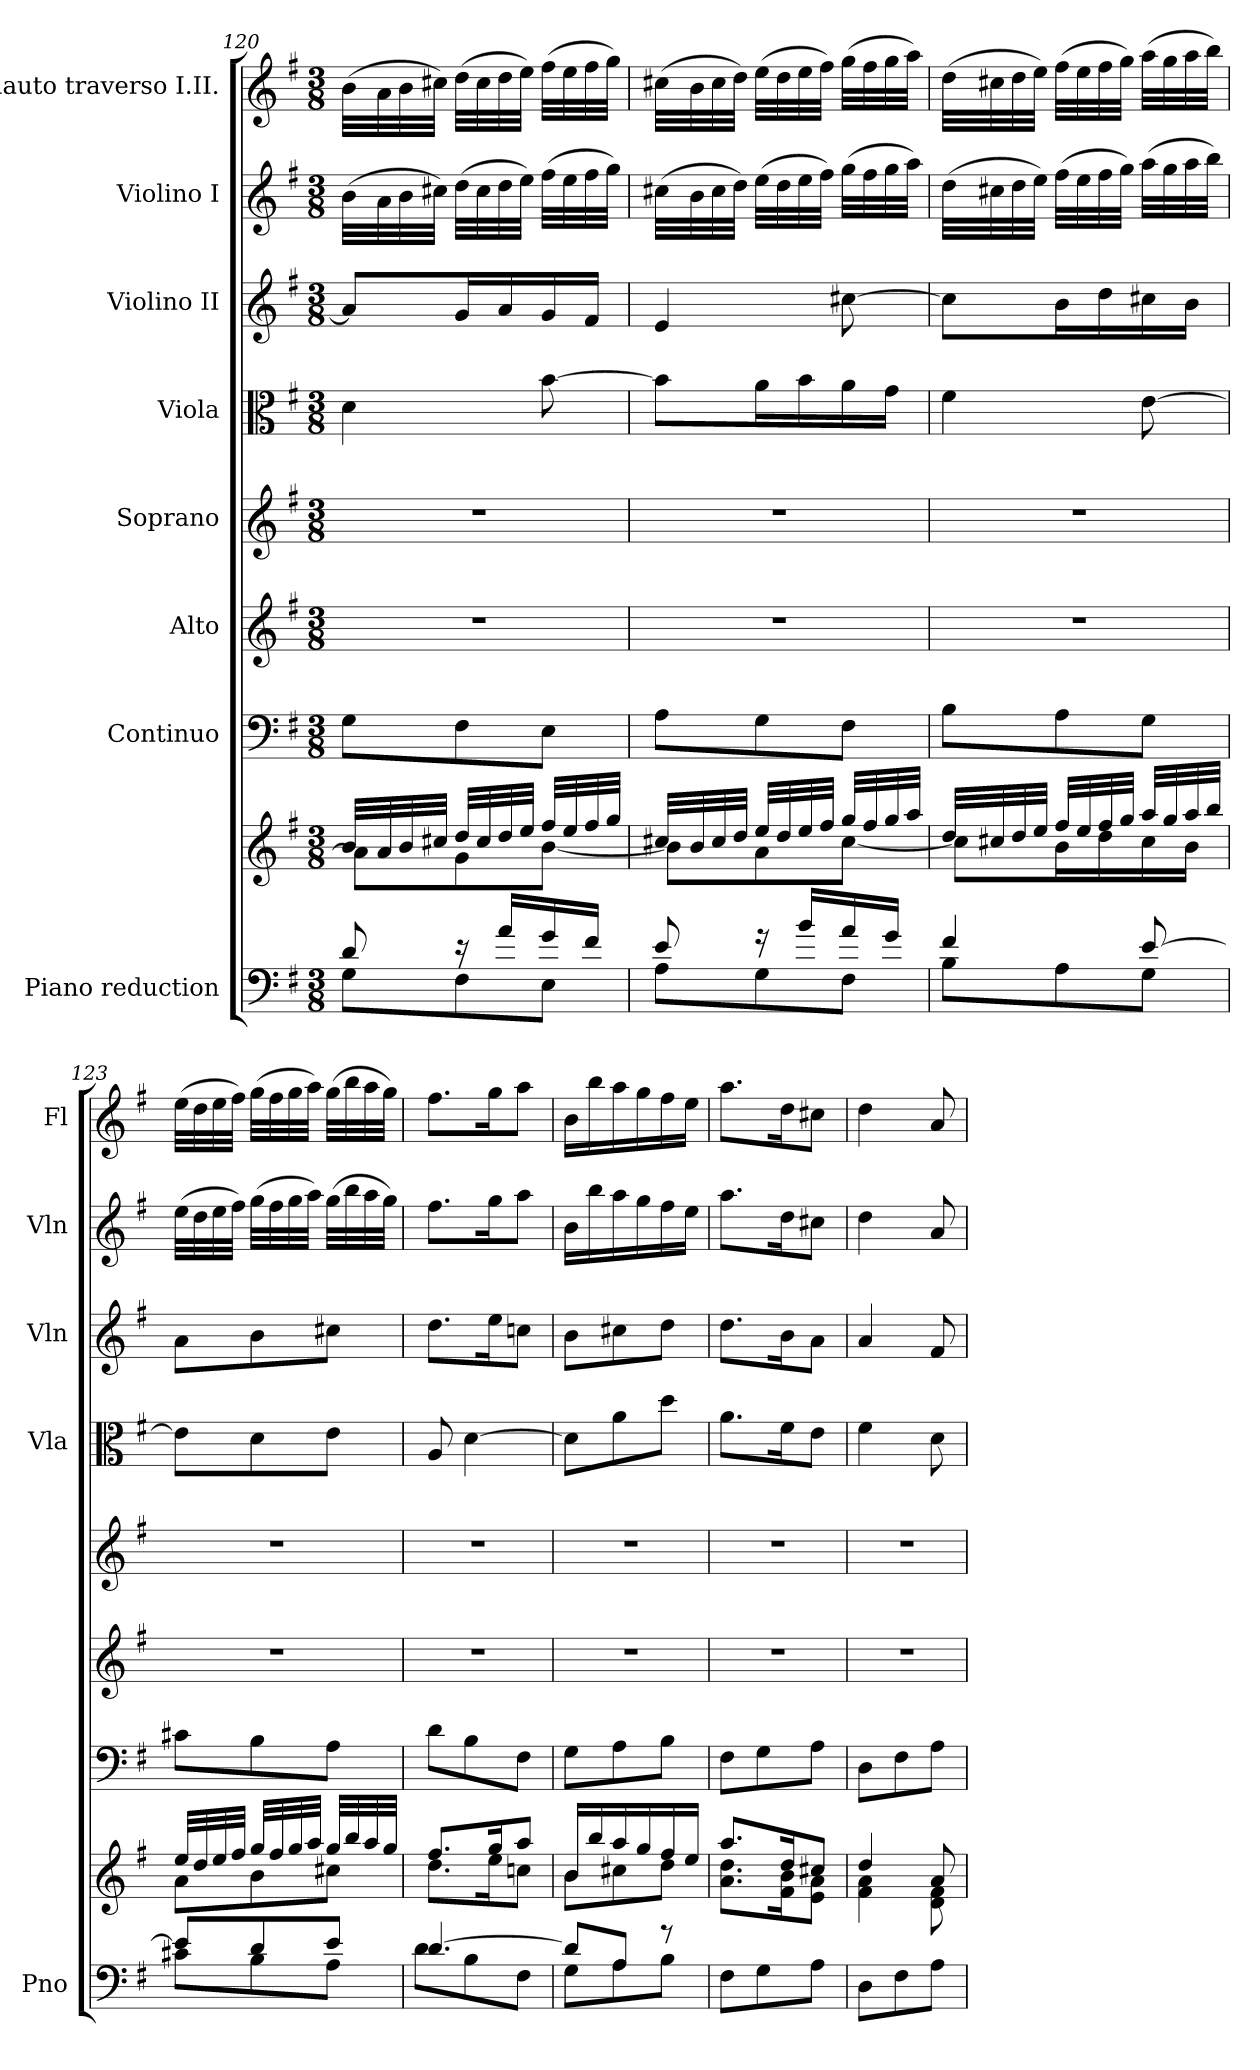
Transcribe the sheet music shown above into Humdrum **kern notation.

**kern	**kern	**kern	**kern	**kern	**kern	**kern	**kern	**kern
*part8	*part8	*part7	*part6	*part5	*part4	*part3	*part2	*part1
*staff9	*staff8	*staff7	*staff6	*staff5	*staff4	*staff3	*staff2	*staff1
*I"Piano reduction	*	*I"Continuo	*I"Alto	*I"Soprano	*I"Viola	*I"Violino II	*I"Violino I	*I"Flauto traverso I.II.
*I'Pno	*	*	*	*	*I'Vla	*I'Vln	*I'Vln	*I'Fl
*clefF4	*clefG2	*clefF4	*clefG2	*clefG2	*clefC3	*clefG2	*clefG2	*clefG2
*k[f#]	*k[f#]	*k[f#]	*k[f#]	*k[f#]	*k[f#]	*k[f#]	*k[f#]	*k[f#]
*M3/8	*M3/8	*M3/8	*M3/8	*M3/8	*M3/8	*M3/8	*M3/8	*M3/8
=120	=120	=120	=120	=120	=120	=120	=120	=120
*^	*^	*	*	*	*	*	*	*
8d/	8G\L	32b/LLL	8a\L]	8G\L	4.r	4.r	4d\	8a/L]	(32b\LLL	(32b\LLL
.	.	32a/	.	.	.	.	.	.	32a\	32a\
.	.	32b/	.	.	.	.	.	.	32b\	32b\
.	.	32cc#X/JJJ	.	.	.	.	.	.	32cc#X\JJJ)	32cc#X\JJJ)
16r	8F#\	32dd/LLL	8g\	8F#\	.	.	.	16g/L	(32dd\LLL	(32dd\LLL
.	.	32cc#/	.	.	.	.	.	.	32cc#\	32cc#\
16a/LL	.	32dd/	.	.	.	.	.	16a/	32dd\	32dd\
.	.	32ee/JJJ	.	.	.	.	.	.	32ee\JJJ)	32ee\JJJ)
16g/	8E\J	32ff#/LLL	[8b\J	8E\J	.	.	[8b\	16g/	(32ff#\LLL	(32ff#\LLL
.	.	32ee/	.	.	.	.	.	.	32ee\	32ee\
16f#/JJ	.	32ff#/	.	.	.	.	.	16f#/JJ	32ff#\	32ff#\
.	.	32gg/JJJ	.	.	.	.	.	.	32gg\JJJ)	32gg\JJJ)
=121	=121	=121	=121	=121	=121	=121	=121	=121	=121	=121
8e/	8A\L	32cc#X/LLL	8b\L]	8A\L	4.r	4.r	8b\L]	4e/	(32cc#X\LLL	(32cc#X\LLL
.	.	32b/	.	.	.	.	.	.	32b\	32b\
.	.	32cc#/	.	.	.	.	.	.	32cc#\	32cc#\
.	.	32dd/JJJ	.	.	.	.	.	.	32dd\JJJ)	32dd\JJJ)
16r	8G\	32ee/LLL	8a\	8G\	.	.	16a\L	.	(32ee\LLL	(32ee\LLL
.	.	32dd/	.	.	.	.	.	.	32dd\	32dd\
16b/LL	.	32ee/	.	.	.	.	16b\	.	32ee\	32ee\
.	.	32ff#/JJJ	.	.	.	.	.	.	32ff#\JJJ)	32ff#\JJJ)
16a/	8F#\J	32gg/LLL	[8cc#\J	8F#\J	.	.	16a\	[8cc#X\	(32gg\LLL	(32gg\LLL
.	.	32ff#/	.	.	.	.	.	.	32ff#\	32ff#\
16g/JJ	.	32gg/	.	.	.	.	16g\JJ	.	32gg\	32gg\
.	.	32aa/JJJ	.	.	.	.	.	.	32aa\JJJ)	32aa\JJJ)
=122	=122	=122	=122	=122	=122	=122	=122	=122	=122	=122
4f#/	8B\L	32dd/LLL	8cc#\L]	8B\L	4.r	4.r	4f#\	8cc#\L]	(32dd\LLL	(32dd\LLL
.	.	32cc#X/	.	.	.	.	.	.	32cc#X\	32cc#X\
.	.	32dd/	.	.	.	.	.	.	32dd\	32dd\
.	.	32ee/JJJ	.	.	.	.	.	.	32ee\JJJ)	32ee\JJJ)
.	8A\	32ff#/LLL	16b\L	8A\	.	.	.	16b\L	(32ff#\LLL	(32ff#\LLL
.	.	32ee/	.	.	.	.	.	.	32ee\	32ee\
.	.	32ff#/	16dd\	.	.	.	.	16dd\	32ff#\	32ff#\
.	.	32gg/JJJ	.	.	.	.	.	.	32gg\JJJ)	32gg\JJJ)
[8e/	8G\J	32aa/LLL	16cc#\	8G\J	.	.	[8e\	16cc#X\	(32aa\LLL	(32aa\LLL
.	.	32gg/	.	.	.	.	.	.	32gg\	32gg\
.	.	32aa/	16b\JJ	.	.	.	.	16b\JJ	32aa\	32aa\
.	.	32bb/JJJ	.	.	.	.	.	.	32bb\JJJ)	32bb\JJJ)
!!LO:LB:g=z
=123	=123	=123	=123	=123	=123	=123	=123	=123	=123	=123
8e/L]	8c#X\L	32ee/LLL	8a\L	8c#X\L	4.r	4.r	8e\L]	8a\L	(32ee\LLL	(32ee\LLL
.	.	32dd/	.	.	.	.	.	.	32dd\	32dd\
.	.	32ee/	.	.	.	.	.	.	32ee\	32ee\
.	.	32ff#/JJJ	.	.	.	.	.	.	32ff#\JJJ)	32ff#\JJJ)
8d/	8B\	32gg/LLL	8b\	8B\	.	.	8d\	8b\	(32gg\LLL	(32gg\LLL
.	.	32ff#/	.	.	.	.	.	.	32ff#\	32ff#\
.	.	32gg/	.	.	.	.	.	.	32gg\	32gg\
.	.	32aa/JJJ	.	.	.	.	.	.	32aa\JJJ)	32aa\JJJ)
8e/J	8A\J	32gg/LLL	8cc#X\J	8A\J	.	.	8e\J	8cc#X\J	(32gg\LLL	(32gg\LLL
.	.	32bb/	.	.	.	.	.	.	32bb\	32bb\
.	.	32aa/	.	.	.	.	.	.	32aa\	32aa\
.	.	32gg/JJJ	.	.	.	.	.	.	32gg\JJJ)	32gg\JJJ)
=124	=124	=124	=124	=124	=124	=124	=124	=124	=124	=124
[4.d/	8d\L	8.ff#/L	8.dd\L	8d\L	4.r	4.r	8A/	8.dd\L	8.ff#\L	8.ff#\L
.	8B\	.	.	8B\	.	.	[4d\	.	.	.
.	.	16gg/K	16ee\K	.	.	.	.	16ee\K	16gg\K	16gg\K
.	8F#\J	8aa/J	8ccn\J	8F#\J	.	.	.	8ccn\J	8aa\J	8aa\J
=125	=125	=125	=125	=125	=125	=125	=125	=125	=125	=125
8d/L]	8G\L	16b/LL	8b\L	8G\L	4.r	4.r	8d\L]	8b\L	16b\LL	16b\LL
.	.	16bb/	.	.	.	.	.	.	16bb\	16bb\
8A/J	8A\	16aa/	8cc#X\	8A\	.	.	8a\	8cc#X\	16aa\	16aa\
.	.	16gg/	.	.	.	.	.	.	16gg\	16gg\
8r	8B\J	16ff#/	8dd\J	8B\J	.	.	8dd\J	8dd\J	16ff#\	16ff#\
.	.	16ee/JJ	.	.	.	.	.	.	16ee\JJ	16ee\JJ
*v	*v	*	*	*	*	*	*	*	*	*
=126	=126	=126	=126	=126	=126	=126	=126	=126	=126
8F#\L	8.aa/L	8.a\ 8.dd\L	8F#\L	4.r	4.r	8.a\L	8.dd\L	8.aa\L	8.aa\L
8G\	.	.	8G\	.	.	.	.	.	.
.	16dd/K	16f#\ 16b\K	.	.	.	16f#\K	16b\K	16dd\K	16dd\K
8A\J	8cc#X/J	8e\ 8a\J	8A\J	.	.	8e\J	8a\J	8cc#X\J	8cc#X\J
=127	=127	=127	=127	=127	=127	=127	=127	=127	=127
8D\L	4dd/	4f#\ 4a\	8D\L	4.r	4.r	4f#\	4a/	4dd\	4dd\
8F#\	.	.	8F#\	.	.	.	.	.	.
8A\J	8a/	8d\ 8f#\	8A\J	.	.	8d\	8f#/	8a/	8a/
*	*v	*v	*	*	*	*	*	*	*
=	=	=	=	=	=	=	=	=
*-	*-	*-	*-	*-	*-	*-	*-	*-
